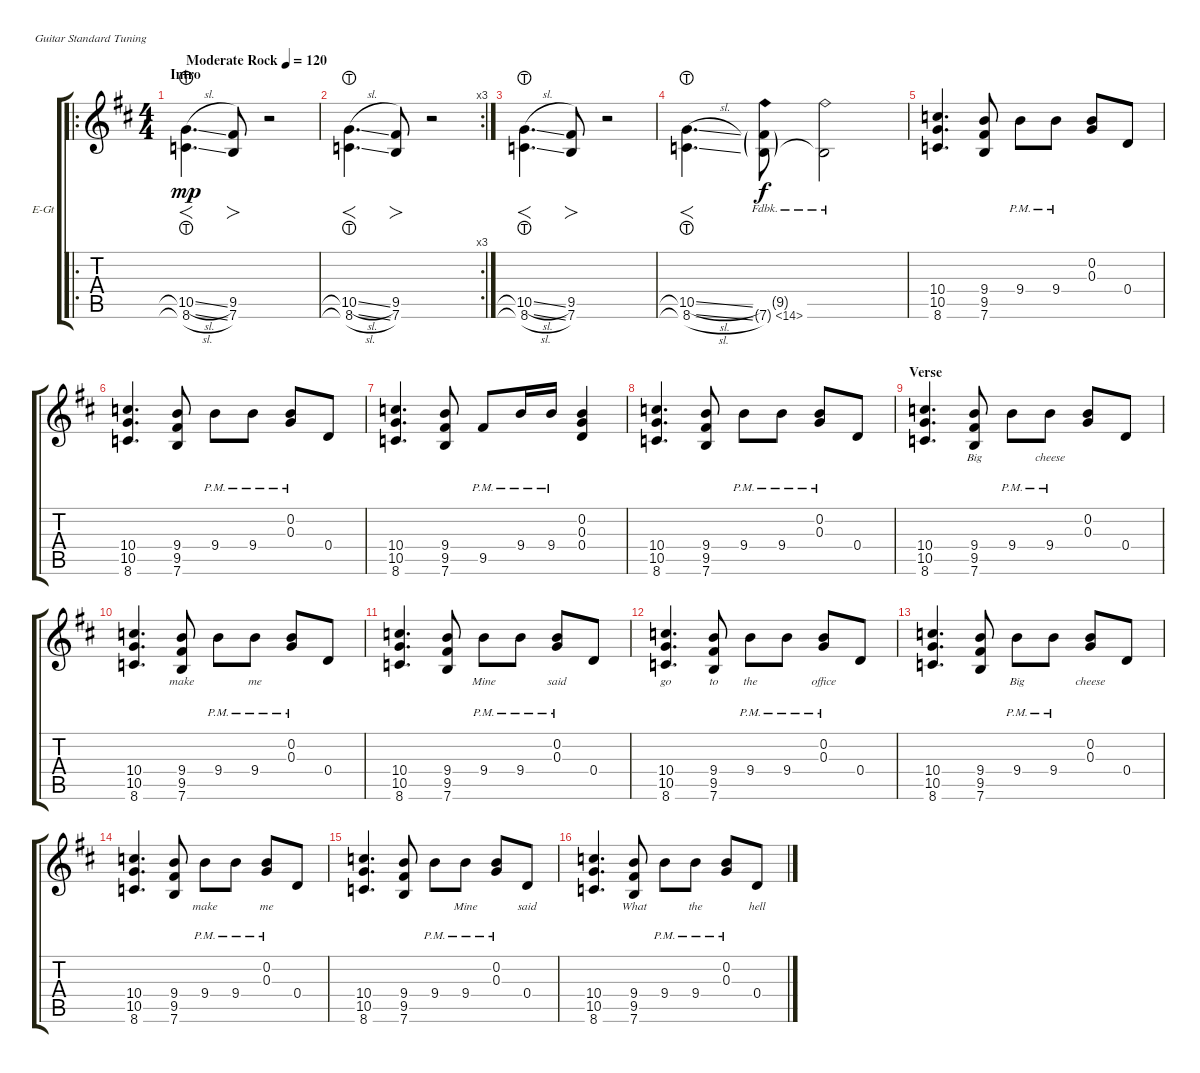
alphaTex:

\defaultSystemsLayout 4
\bracketExtendMode groupsimilarinstruments
\firstSystemTrackNameOrientation horizontal
\otherSystemsTrackNameOrientation horizontal
\track ("Electric Guitar" "E-Gt") {instrument distortionguitar}
\staff {score tabs}
\tuning (E4 B3 G3 D3 A2 E2)
\ro
\ts (4 4)
\section ("" "Intro")
\tempo (120 "Moderate Rock")
\clef g2
\scale
1.18663
\ks d
(8.6{sl lht} 10.5{sl lht}).4{f d dy mp instrument distortionguitar beam invert} (7.6 9.5).8{fo} r.2 |
\rc 3
\scale
0.906684 (8.6{sl lht} 10.5{sl lht}).4{f d beam invert} (7.6 9.5).8{fo} r.2 |
\scale
0.906684 (8.6{sl lht} 10.5{sl lht}).4{f d beam invert} (7.6 9.5).8{fo} r.2 |
\scale
1.1261 (8.6{sl lht} 10.5{sl lht}).4{f d beam invert} (7.6{fh 7 g} 9.5{g}).8{dy f beam invert} 7.6{fh 7 t}.2{beam invert} |
\scale
0.936948 (8.6 10.5 10.4).4{d} (7.6 9.5 9.4).8 9.4{pm}.8 9.4{pm}.8 (0.3 0.2).8 0.4.8 |
\scale
0.936948 (8.6 10.5 10.4).4{d} (7.6 9.5 9.4).8 9.4{pm}.8 9.4{pm}.8 (0.3{pm} 0.2{pm}).8 0.4.8 |
\scale
1.1261 (8.6 10.5 10.4).4{d} (7.6 9.5 9.4).8 9.5{pm}.8 9.4{pm}.16 9.4{pm}.16 (0.4 0.3 0.2).4 |
\scale
0.936948 (8.6 10.5 10.4).4{d} (7.6 9.5 9.4).8 9.4{pm}.8 9.4{pm}.8 (0.3{pm} 0.2{pm}).8 0.4.8 |
\section ("" "Verse")
\scale
0.936948 (8.6 10.5 10.4).4{d lyrics (0 "") lyrics (1 "") lyrics (2 "") lyrics (3 "") lyrics (4 "")} (7.6 9.5 9.4).8{lyrics (0 "Big") lyrics (1 "") lyrics (2 "") lyrics (3 "") lyrics (4 "")} 9.4{pm}.8{lyrics (0 "") lyrics (1 "") lyrics (2 "") lyrics (3 "") lyrics (4 "")} 9.4{pm}.8{lyrics (0 "cheese") lyrics (1 "") lyrics (2 "") lyrics (3 "") lyrics (4 "")} (0.3 0.2).8{lyrics (0 "") lyrics (1 "") lyrics (2 "") lyrics (3 "") lyrics (4 "")} 0.4.8{lyrics (0 "") lyrics (1 "") lyrics (2 "") lyrics (3 "") lyrics (4 "")} |
\scale
1.1261 (8.6 10.5 10.4).4{d lyrics (0 "") lyrics (1 "") lyrics (2 "") lyrics (3 "") lyrics (4 "")} (7.6 9.5 9.4).8{lyrics (0 "make") lyrics (1 "") lyrics (2 "") lyrics (3 "") lyrics (4 "")} 9.4{pm}.8{lyrics (0 "") lyrics (1 "") lyrics (2 "") lyrics (3 "") lyrics (4 "")} 9.4{pm}.8{lyrics (0 "me") lyrics (1 "") lyrics (2 "") lyrics (3 "") lyrics (4 "")} (0.3{pm} 0.2{pm}).8{lyrics (0 "") lyrics (1 "") lyrics (2 "") lyrics (3 "") lyrics (4 "")} 0.4.8{lyrics (0 "") lyrics (1 "") lyrics (2 "") lyrics (3 "") lyrics (4 "")} |
\scale
0.936948 (8.6 10.5 10.4).4{d lyrics (0 "") lyrics (1 "") lyrics (2 "") lyrics (3 "") lyrics (4 "")} (7.6 9.5 9.4).8{lyrics (0 "") lyrics (1 "") lyrics (2 "") lyrics (3 "") lyrics (4 "")} 9.4{pm}.8{lyrics (0 "Mine") lyrics (1 "") lyrics (2 "") lyrics (3 "") lyrics (4 "")} 9.4{pm}.8{lyrics (0 "") lyrics (1 "") lyrics (2 "") lyrics (3 "") lyrics (4 "")} (0.3{pm} 0.2{pm}).8{lyrics (0 "said") lyrics (1 "") lyrics (2 "") lyrics (3 "") lyrics (4 "")} 0.4.8{lyrics (0 "") lyrics (1 "") lyrics (2 "") lyrics (3 "") lyrics (4 "")} |
\scale
0.936948 (8.6 10.5 10.4).4{d lyrics (0 "go") lyrics (1 "") lyrics (2 "") lyrics (3 "") lyrics (4 "")} (7.6 9.5 9.4).8{lyrics (0 "to") lyrics (1 "") lyrics (2 "") lyrics (3 "") lyrics (4 "")} 9.4{pm}.8{lyrics (0 "the") lyrics (1 "") lyrics (2 "") lyrics (3 "") lyrics (4 "")} 9.4{pm}.8{lyrics (0 "") lyrics (1 "") lyrics (2 "") lyrics (3 "") lyrics (4 "")} (0.3{pm} 0.2{pm}).8{lyrics (0 "office") lyrics (1 "") lyrics (2 "") lyrics (3 "") lyrics (4 "")} 0.4.8{lyrics (0 "") lyrics (1 "") lyrics (2 "") lyrics (3 "") lyrics (4 "")} |
\scale
1.1261 (8.6 10.5 10.4).4{d lyrics (0 "") lyrics (1 "") lyrics (2 "") lyrics (3 "") lyrics (4 "")} (7.6 9.5 9.4).8{lyrics (0 "") lyrics (1 "") lyrics (2 "") lyrics (3 "") lyrics (4 "")} 9.4{pm}.8{lyrics (0 "Big") lyrics (1 "") lyrics (2 "") lyrics (3 "") lyrics (4 "")} 9.4{pm}.8{lyrics (0 "") lyrics (1 "") lyrics (2 "") lyrics (3 "") lyrics (4 "")} (0.3 0.2).8{lyrics (0 "cheese") lyrics (1 "") lyrics (2 "") lyrics (3 "") lyrics (4 "")} 0.4.8{lyrics (0 "") lyrics (1 "") lyrics (2 "") lyrics (3 "") lyrics (4 "")} |
\scale
0.936948 (8.6 10.5 10.4).4{d lyrics (0 "") lyrics (1 "") lyrics (2 "") lyrics (3 "") lyrics (4 "")} (7.6 9.5 9.4).8{lyrics (0 "") lyrics (1 "") lyrics (2 "") lyrics (3 "") lyrics (4 "")} 9.4{pm}.8{lyrics (0 "make") lyrics (1 "") lyrics (2 "") lyrics (3 "") lyrics (4 "")} 9.4{pm}.8{lyrics (0 "") lyrics (1 "") lyrics (2 "") lyrics (3 "") lyrics (4 "")} (0.3{pm} 0.2{pm}).8{lyrics (0 "me") lyrics (1 "") lyrics (2 "") lyrics (3 "") lyrics (4 "")} 0.4.8{lyrics (0 "") lyrics (1 "") lyrics (2 "") lyrics (3 "") lyrics (4 "")} |
\scale
0.936948 (8.6 10.5 10.4).4{d lyrics (0 "") lyrics (1 "") lyrics (2 "") lyrics (3 "") lyrics (4 "")} (7.6 9.5 9.4).8{lyrics (0 "") lyrics (1 "") lyrics (2 "") lyrics (3 "") lyrics (4 "")} 9.4{pm}.8{lyrics (0 "") lyrics (1 "") lyrics (2 "") lyrics (3 "") lyrics (4 "")} 9.4{pm}.8{lyrics (0 "Mine") lyrics (1 "") lyrics (2 "") lyrics (3 "") lyrics (4 "")} (0.3{pm} 0.2{pm}).8{lyrics (0 "") lyrics (1 "") lyrics (2 "") lyrics (3 "") lyrics (4 "")} 0.4.8{lyrics (0 "said") lyrics (1 "") lyrics (2 "") lyrics (3 "") lyrics (4 "")} |
\scale
1.1261 (8.6 10.5 10.4).4{d lyrics (0 "") lyrics (1 "") lyrics (2 "") lyrics (3 "") lyrics (4 "")} (7.6 9.5 9.4).8{lyrics (0 "What") lyrics (1 "") lyrics (2 "") lyrics (3 "") lyrics (4 "")} 9.4{pm}.8{lyrics (0 "") lyrics (1 "") lyrics (2 "") lyrics (3 "") lyrics (4 "")} 9.4{pm}.8{lyrics (0 "the") lyrics (1 "") lyrics (2 "") lyrics (3 "") lyrics (4 "")} (0.3{pm} 0.2{pm}).8{lyrics (0 "") lyrics (1 "") lyrics (2 "") lyrics (3 "") lyrics (4 "")} 0.4.8{lyrics (0 "hell") lyrics (1 "") lyrics (2 "") lyrics (3 "") lyrics (4 "")}
